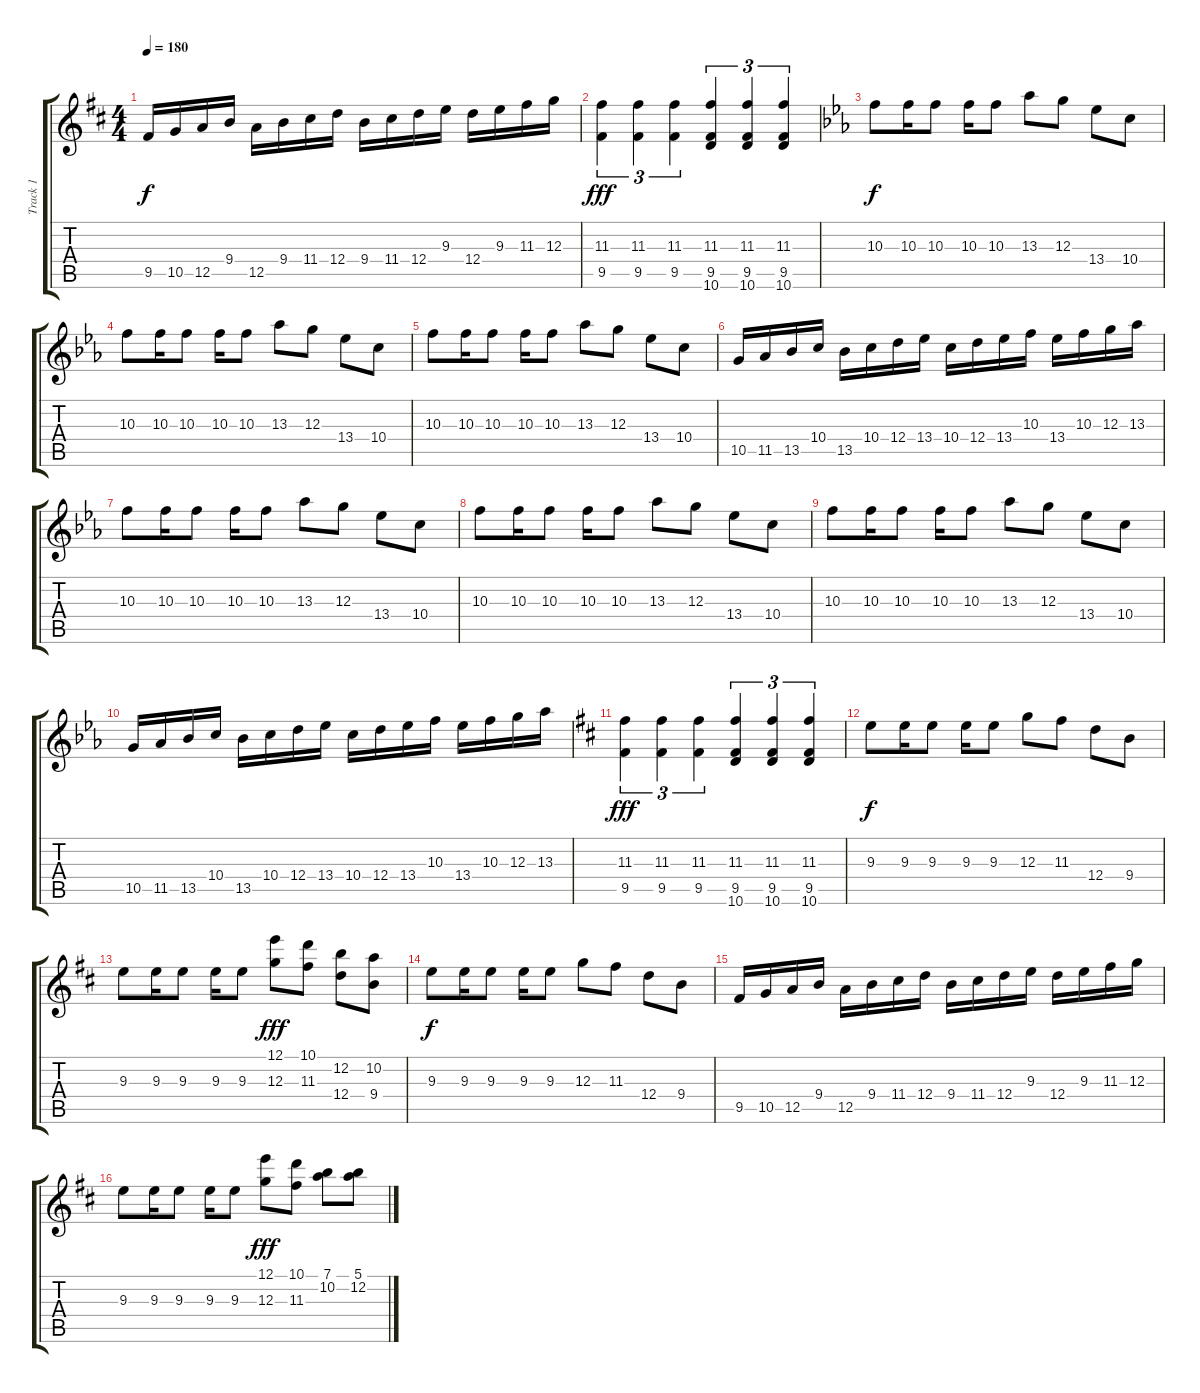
\track ("Track 1" "Track 1") {instrument overdrivenguitar}
\staff {score tabs}
\tuning (E4 B3 G3 D3 A2 E2) {hide}
\ts (4 4)
\tempo 180
\clef g2
\ks d
9.5.16{dy f} 10.5.16 12.5.16 9.4.16 12.5.16 9.4.16 11.4.16 12.4.16 9.4.16 11.4.16 12.4.16 9.3.16 12.4.16 9.3.16 11.3.16 12.3.16 |
(11.3 9.5).4{tu (3 2) dy fff} (11.3 9.5).4{tu (3 2)} (11.3 9.5).4{tu (3 2)} (11.3 9.5 10.6).4{tu (3 2)} (11.3 9.5 10.6).4{tu (3 2)} (11.3 9.5 10.6).4{tu (3 2)} |
\ks eb
10.3.8{dy f} 10.3.16 10.3.8 10.3.16 10.3.8 13.3.8 12.3.8 13.4.8 10.4.8 |
10.3.8 10.3.16 10.3.8 10.3.16 10.3.8 13.3.8 12.3.8 13.4.8 10.4.8 |
10.3.8 10.3.16 10.3.8 10.3.16 10.3.8 13.3.8 12.3.8 13.4.8 10.4.8 |
10.5.16 11.5.16 13.5.16 10.4.16 13.5.16 10.4.16 12.4.16 13.4.16 10.4.16 12.4.16 13.4.16 10.3.16 13.4.16 10.3.16 12.3.16 13.3.16 |
10.3.8 10.3.16 10.3.8 10.3.16 10.3.8 13.3.8 12.3.8 13.4.8 10.4.8 |
10.3.8 10.3.16 10.3.8 10.3.16 10.3.8 13.3.8 12.3.8 13.4.8 10.4.8 |
10.3.8 10.3.16 10.3.8 10.3.16 10.3.8 13.3.8 12.3.8 13.4.8 10.4.8 |
10.5.16 11.5.16 13.5.16 10.4.16 13.5.16 10.4.16 12.4.16 13.4.16 10.4.16 12.4.16 13.4.16 10.3.16 13.4.16 10.3.16 12.3.16 13.3.16 |
\ks d
(11.3 9.5).4{tu (3 2) dy fff} (11.3 9.5).4{tu (3 2)} (11.3 9.5).4{tu (3 2)} (11.3 9.5 10.6).4{tu (3 2)} (11.3 9.5 10.6).4{tu (3 2)} (11.3 9.5 10.6).4{tu (3 2)} |
9.3.8{dy f} 9.3.16 9.3.8 9.3.16 9.3.8 12.3.8 11.3.8 12.4.8 9.4.8 |
9.3.8 9.3.16 9.3.8 9.3.16 9.3.8 (12.1 12.3).8{dy fff} (10.1 11.3).8 (12.2 12.4).8 (10.2 9.4).8 |
9.3.8{dy f} 9.3.16 9.3.8 9.3.16 9.3.8 12.3.8 11.3.8 12.4.8 9.4.8 |
9.5.16 10.5.16 12.5.16 9.4.16 12.5.16 9.4.16 11.4.16 12.4.16 9.4.16 11.4.16 12.4.16 9.3.16 12.4.16 9.3.16 11.3.16 12.3.16 |
9.3.8 9.3.16 9.3.8 9.3.16 9.3.8 (12.1 12.3).8{dy fff} (10.1 11.3).8 (7.1 10.2).8 (5.1 12.2).8
